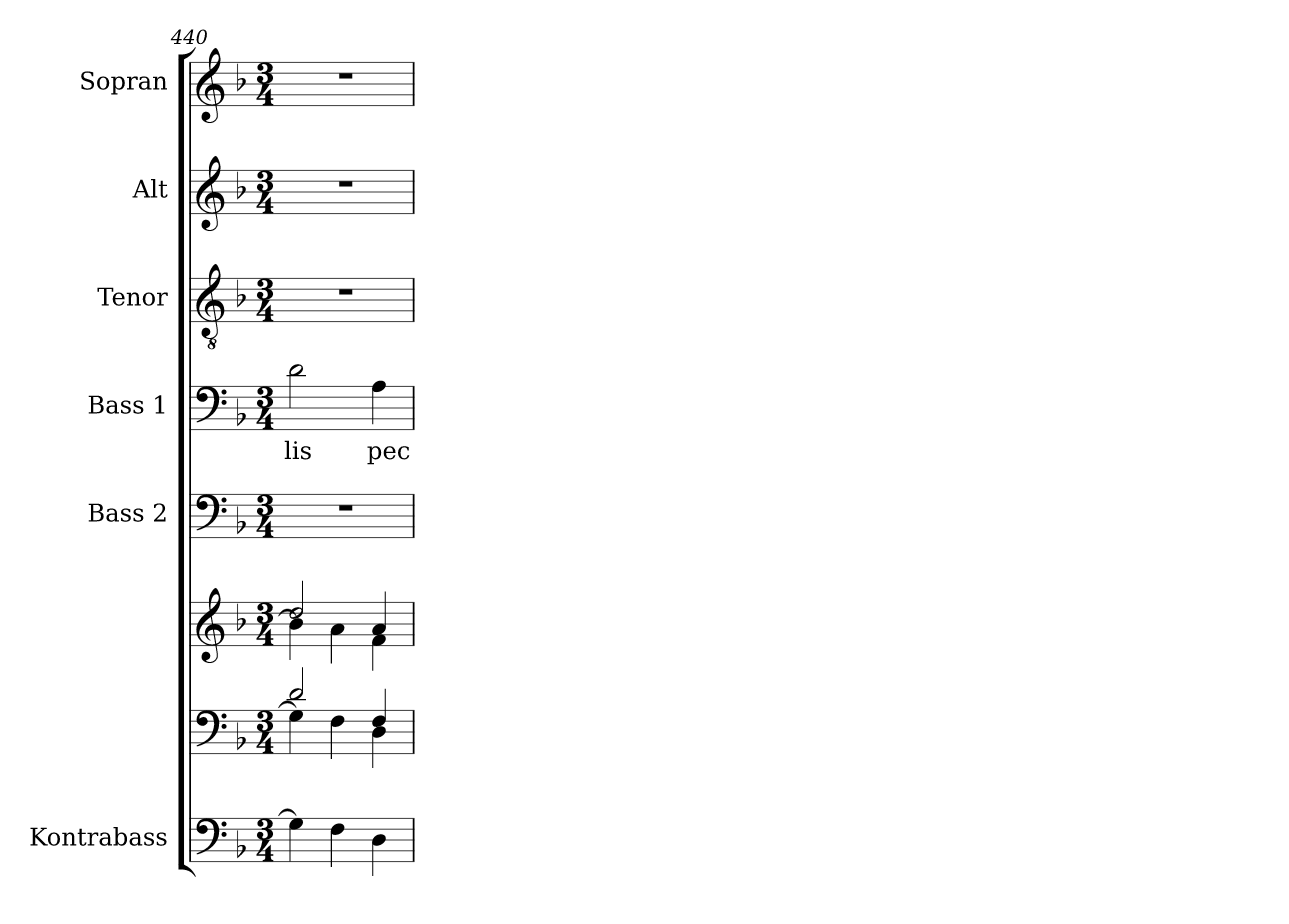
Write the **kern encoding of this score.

**kern	**kern	**kern	**kern	**kern	**text	**kern	**kern	**kern
*part7	*part6	*part6	*part5	*part4	*part4	*part3	*part2	*part1
*staff8	*staff7	*staff6	*staff5	*staff4	*staff4	*staff3	*staff2	*staff1
*I"Kontrabass	*	*	*I"Bass 2	*I"Bass 1	*	*I"Tenor	*I"Alt	*I"Sopran
*I'Kb.	*	*	*I'B. 2	*I'B. 1	*	*I'T.	*I'A.	*I'S.
*clefF4	*clefF4	*clefG2	*clefF4	*clefF4	*	*clefGv2	*clefG2	*clefG2
*ITrd7c12	*	*	*	*	*	*	*	*
*k[b-]	*k[b-]	*k[b-]	*k[b-]	*k[b-]	*	*k[b-]	*k[b-]	*k[b-]
*F:	*F:	*F:	*F:	*F:	*	*F:	*F:	*F:
*M3/4	*M3/4	*M3/4	*M3/4	*M3/4	*	*M3/4	*M3/4	*M3/4
=440	=440	=440	=440	=440	=440	=440	=440	=440
*	*^	*^	*	*	*	*	*	*
!	!	!	!	!	!	!	!LO:LY:b	!	!	!
4GG\]	2d/	4G\]	2dd/	4b-\]	2.r	2d\	-lis	2.r	2.r	2.r
4FF\	.	4F\	.	4a\	.	.	.	.	.	.
!	!	!	!	!	!	!	!LO:LY:b	!	!	!
4DD\	4F/	4D\	4a/	4f\	.	4A\	pec-	.	.	.
*	*v	*v	*	*	*	*	*	*	*	*
*	*	*v	*v	*	*	*	*	*	*
=	=	=	=	=	=	=	=	=
*-	*-	*-	*-	*-	*-	*-	*-	*-
